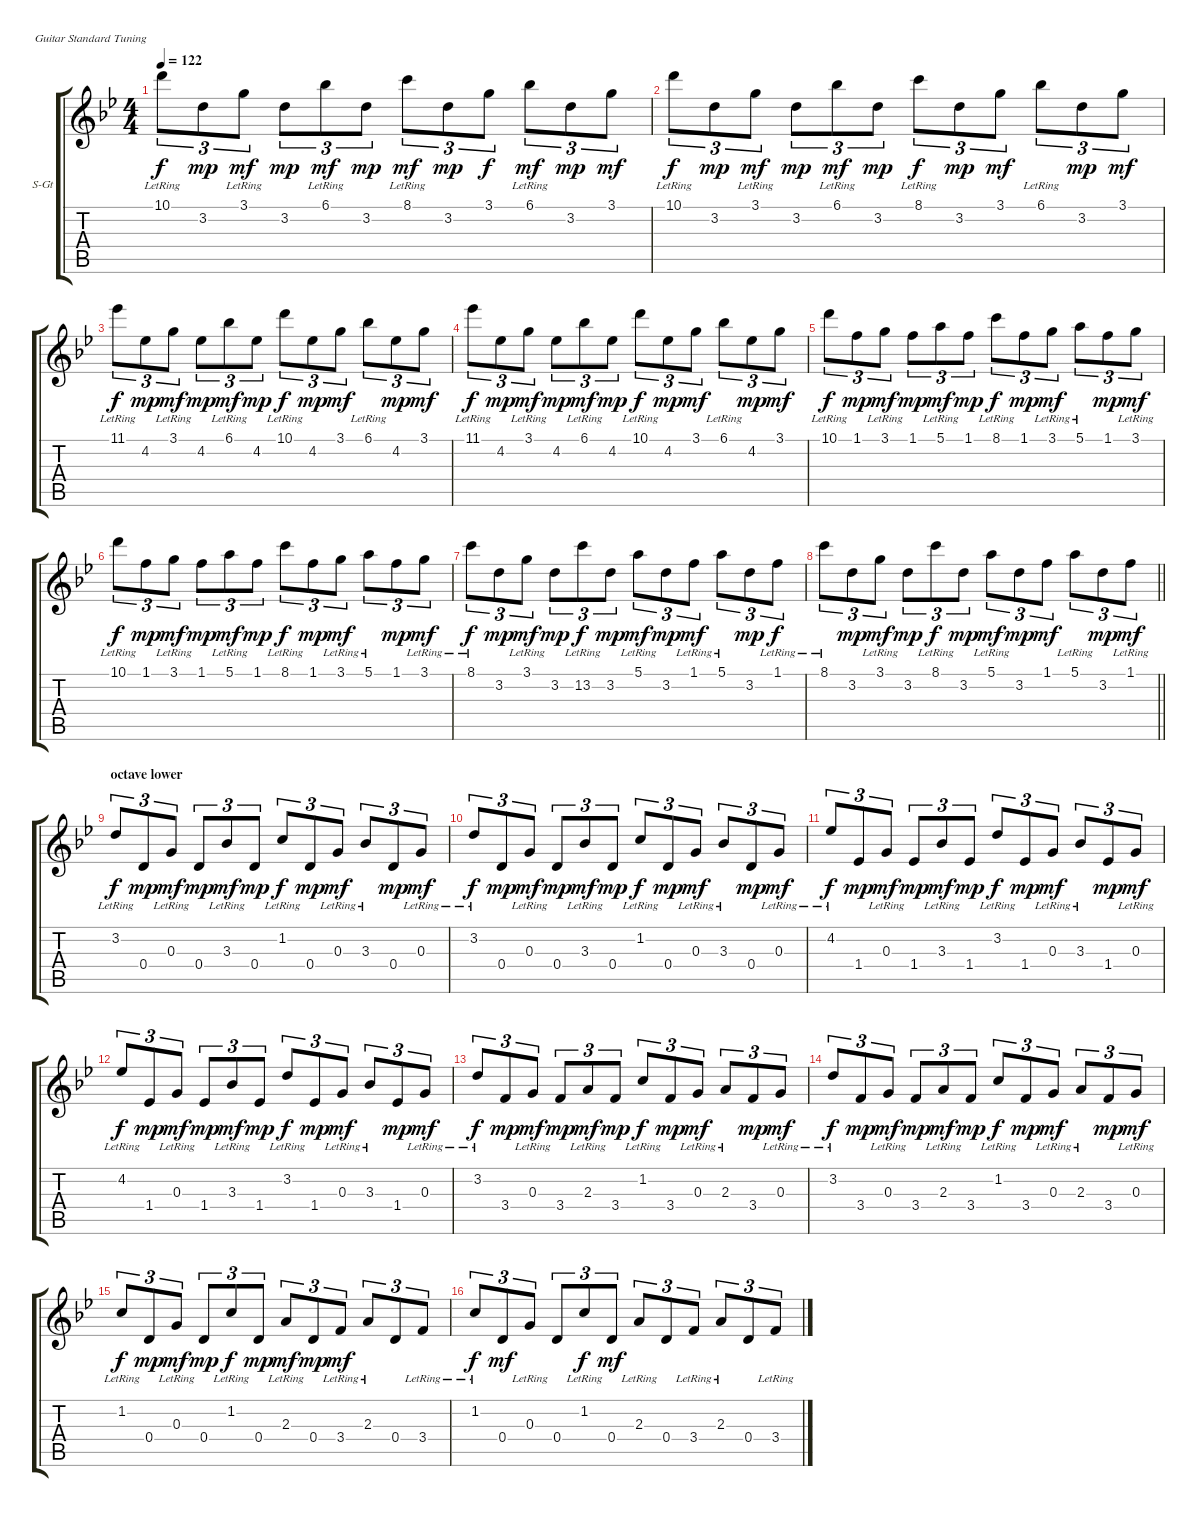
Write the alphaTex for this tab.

\bracketExtendMode groupsimilarinstruments
\firstSystemTrackNameOrientation horizontal
\otherSystemsTrackNameOrientation horizontal
\track ("right hand" "S-Gt") {instrument brightacousticpiano}
\staff {score tabs}
\tuning (E4 B3 G3 D3 A2 E2)
\displaytranspose 12
\ts (4 4)
\tempo 122
\clef g2
\ks gminor
10.1{lr}.8{tu (3 2) dy f} 3.2.8{tu (3 2) dy mp} 3.1{lr}.8{tu (3 2) dy mf} 3.2.8{tu (3 2) dy mp} 6.1{lr}.8{tu (3 2) dy mf} 3.2.8{tu (3 2) dy mp} 8.1{lr}.8{tu (3 2) dy mf} 3.2.8{tu (3 2) dy mp} 3.1.8{tu (3 2) dy f} 6.1{lr}.8{tu (3 2) dy mf} 3.2.8{tu (3 2) dy mp} 3.1.8{tu (3 2) dy mf} |
10.1{lr}.8{tu (3 2) dy f} 3.2.8{tu (3 2) dy mp} 3.1{lr}.8{tu (3 2) dy mf} 3.2.8{tu (3 2) dy mp} 6.1{lr}.8{tu (3 2) dy mf} 3.2.8{tu (3 2) dy mp} 8.1{lr}.8{tu (3 2) dy f} 3.2.8{tu (3 2) dy mp} 3.1.8{tu (3 2) dy mf} 6.1{lr}.8{tu (3 2)} 3.2.8{tu (3 2) dy mp} 3.1.8{tu (3 2) dy mf} |
11.1{lr}.8{tu (3 2) dy f} 4.2.8{tu (3 2) dy mp} 3.1{lr}.8{tu (3 2) dy mf} 4.2.8{tu (3 2) dy mp} 6.1{lr}.8{tu (3 2) dy mf} 4.2.8{tu (3 2) dy mp} 10.1{lr}.8{tu (3 2) dy f} 4.2.8{tu (3 2) dy mp} 3.1.8{tu (3 2) dy mf} 6.1{lr}.8{tu (3 2)} 4.2.8{tu (3 2) dy mp} 3.1.8{tu (3 2) dy mf} |
11.1{lr}.8{tu (3 2) dy f} 4.2.8{tu (3 2) dy mp} 3.1{lr}.8{tu (3 2) dy mf} 4.2.8{tu (3 2) dy mp} 6.1{lr}.8{tu (3 2) dy mf} 4.2.8{tu (3 2) dy mp} 10.1{lr}.8{tu (3 2) dy f} 4.2.8{tu (3 2) dy mp} 3.1.8{tu (3 2) dy mf} 6.1{lr}.8{tu (3 2)} 4.2.8{tu (3 2) dy mp} 3.1.8{tu (3 2) dy mf} |
10.1{lr}.8{tu (3 2) dy f} 1.1.8{tu (3 2) dy mp} 3.1{lr}.8{tu (3 2) dy mf} 1.1.8{tu (3 2) dy mp} 5.1{lr}.8{tu (3 2) dy mf} 1.1.8{tu (3 2) dy mp} 8.1{lr}.8{tu (3 2) dy f} 1.1.8{tu (3 2) dy mp} 3.1{lr}.8{tu (3 2) dy mf} 5.1{lr}.8{tu (3 2)} 1.1.8{tu (3 2) dy mp} 3.1{lr}.8{tu (3 2) dy mf} |
10.1{lr}.8{tu (3 2) dy f} 1.1.8{tu (3 2) dy mp} 3.1{lr}.8{tu (3 2) dy mf} 1.1.8{tu (3 2) dy mp} 5.1{lr}.8{tu (3 2) dy mf} 1.1.8{tu (3 2) dy mp} 8.1{lr}.8{tu (3 2) dy f} 1.1.8{tu (3 2) dy mp} 3.1{lr}.8{tu (3 2) dy mf} 5.1{lr}.8{tu (3 2)} 1.1.8{tu (3 2) dy mp} 3.1{lr}.8{tu (3 2) dy mf} |
8.1{lr}.8{tu (3 2) dy f} 3.2.8{tu (3 2) dy mp} 3.1{lr}.8{tu (3 2) dy mf} 3.2.8{tu (3 2) dy mp} 13.2{lr}.8{tu (3 2) dy f} 3.2.8{tu (3 2) dy mp} 5.1{lr}.8{tu (3 2) dy mf} 3.2.8{tu (3 2) dy mp} 1.1{lr}.8{tu (3 2) dy mf} 5.1{lr}.8{tu (3 2)} 3.2.8{tu (3 2) dy mp} 1.1{lr}.8{tu (3 2) dy f} |
\barLineRight lightlight
8.1{lr}.8{tu (3 2)} 3.2.8{tu (3 2) dy mp} 3.1{lr}.8{tu (3 2) dy mf} 3.2.8{tu (3 2) dy mp} 8.1{lr}.8{tu (3 2) dy f} 3.2.8{tu (3 2) dy mp} 5.1{lr}.8{tu (3 2) dy mf} 3.2.8{tu (3 2) dy mp} 1.1.8{tu (3 2) dy mf} 5.1{lr}.8{tu (3 2)} 3.2.8{tu (3 2) dy mp} 1.1{lr}.8{tu (3 2) dy mf} |
\section ("" "octave lower")
3.2{lr}.8{tu (3 2) dy f} 0.4.8{tu (3 2) dy mp} 0.3{lr}.8{tu (3 2) dy mf} 0.4.8{tu (3 2) dy mp} 3.3{lr}.8{tu (3 2) dy mf} 0.4.8{tu (3 2) dy mp} 1.2{lr}.8{tu (3 2) dy f} 0.4.8{tu (3 2) dy mp} 0.3{lr}.8{tu (3 2) dy mf} 3.3{lr}.8{tu (3 2)} 0.4.8{tu (3 2) dy mp} 0.3{lr}.8{tu (3 2) dy mf} |
3.2{lr}.8{tu (3 2) dy f} 0.4.8{tu (3 2) dy mp} 0.3{lr}.8{tu (3 2) dy mf} 0.4.8{tu (3 2) dy mp} 3.3{lr}.8{tu (3 2) dy mf} 0.4.8{tu (3 2) dy mp} 1.2{lr}.8{tu (3 2) dy f} 0.4.8{tu (3 2) dy mp} 0.3{lr}.8{tu (3 2) dy mf} 3.3{lr}.8{tu (3 2)} 0.4.8{tu (3 2) dy mp} 0.3{lr}.8{tu (3 2) dy mf} |
4.2{lr}.8{tu (3 2) dy f} 1.4.8{tu (3 2) dy mp} 0.3{lr}.8{tu (3 2) dy mf} 1.4.8{tu (3 2) dy mp} 3.3{lr}.8{tu (3 2) dy mf} 1.4.8{tu (3 2) dy mp} 3.2{lr}.8{tu (3 2) dy f} 1.4.8{tu (3 2) dy mp} 0.3{lr}.8{tu (3 2) dy mf} 3.3{lr}.8{tu (3 2)} 1.4.8{tu (3 2) dy mp} 0.3{lr}.8{tu (3 2) dy mf} |
4.2{lr}.8{tu (3 2) dy f} 1.4.8{tu (3 2) dy mp} 0.3{lr}.8{tu (3 2) dy mf} 1.4.8{tu (3 2) dy mp} 3.3{lr}.8{tu (3 2) dy mf} 1.4.8{tu (3 2) dy mp} 3.2{lr}.8{tu (3 2) dy f} 1.4.8{tu (3 2) dy mp} 0.3{lr}.8{tu (3 2) dy mf} 3.3{lr}.8{tu (3 2)} 1.4.8{tu (3 2) dy mp} 0.3{lr}.8{tu (3 2) dy mf} |
3.2{lr}.8{tu (3 2) dy f} 3.4.8{tu (3 2) dy mp} 0.3{lr}.8{tu (3 2) dy mf} 3.4.8{tu (3 2) dy mp} 2.3{lr}.8{tu (3 2) dy mf} 3.4.8{tu (3 2) dy mp} 1.2{lr}.8{tu (3 2) dy f} 3.4.8{tu (3 2) dy mp} 0.3{lr}.8{tu (3 2) dy mf} 2.3{lr}.8{tu (3 2)} 3.4.8{tu (3 2) dy mp} 0.3{lr}.8{tu (3 2) dy mf} |
3.2{lr}.8{tu (3 2) dy f} 3.4.8{tu (3 2) dy mp} 0.3{lr}.8{tu (3 2) dy mf} 3.4.8{tu (3 2) dy mp} 2.3{lr}.8{tu (3 2) dy mf} 3.4.8{tu (3 2) dy mp} 1.2{lr}.8{tu (3 2) dy f} 3.4.8{tu (3 2) dy mp} 0.3{lr}.8{tu (3 2) dy mf} 2.3{lr}.8{tu (3 2)} 3.4.8{tu (3 2) dy mp} 0.3{lr}.8{tu (3 2) dy mf} |
1.2{lr}.8{tu (3 2) dy f} 0.4.8{tu (3 2) dy mp} 0.3{lr}.8{tu (3 2) dy mf} 0.4.8{tu (3 2) dy mp} 1.2{lr}.8{tu (3 2) dy f} 0.4.8{tu (3 2) dy mp} 2.3{lr}.8{tu (3 2) dy mf} 0.4.8{tu (3 2) dy mp} 3.4{lr}.8{tu (3 2) dy mf} 2.3{lr}.8{tu (3 2)} 0.4.8{tu (3 2)} 3.4{lr}.8{tu (3 2)} |
1.2{lr}.8{tu (3 2) dy f} 0.4.8{tu (3 2) dy mf} 0.3{lr}.8{tu (3 2)} 0.4.8{tu (3 2)} 1.2{lr}.8{tu (3 2) dy f} 0.4.8{tu (3 2) dy mf} 2.3{lr}.8{tu (3 2)} 0.4.8{tu (3 2)} 3.4{lr}.8{tu (3 2)} 2.3{lr}.8{tu (3 2)} 0.4.8{tu (3 2)} 3.4{lr}.8{tu (3 2)}
